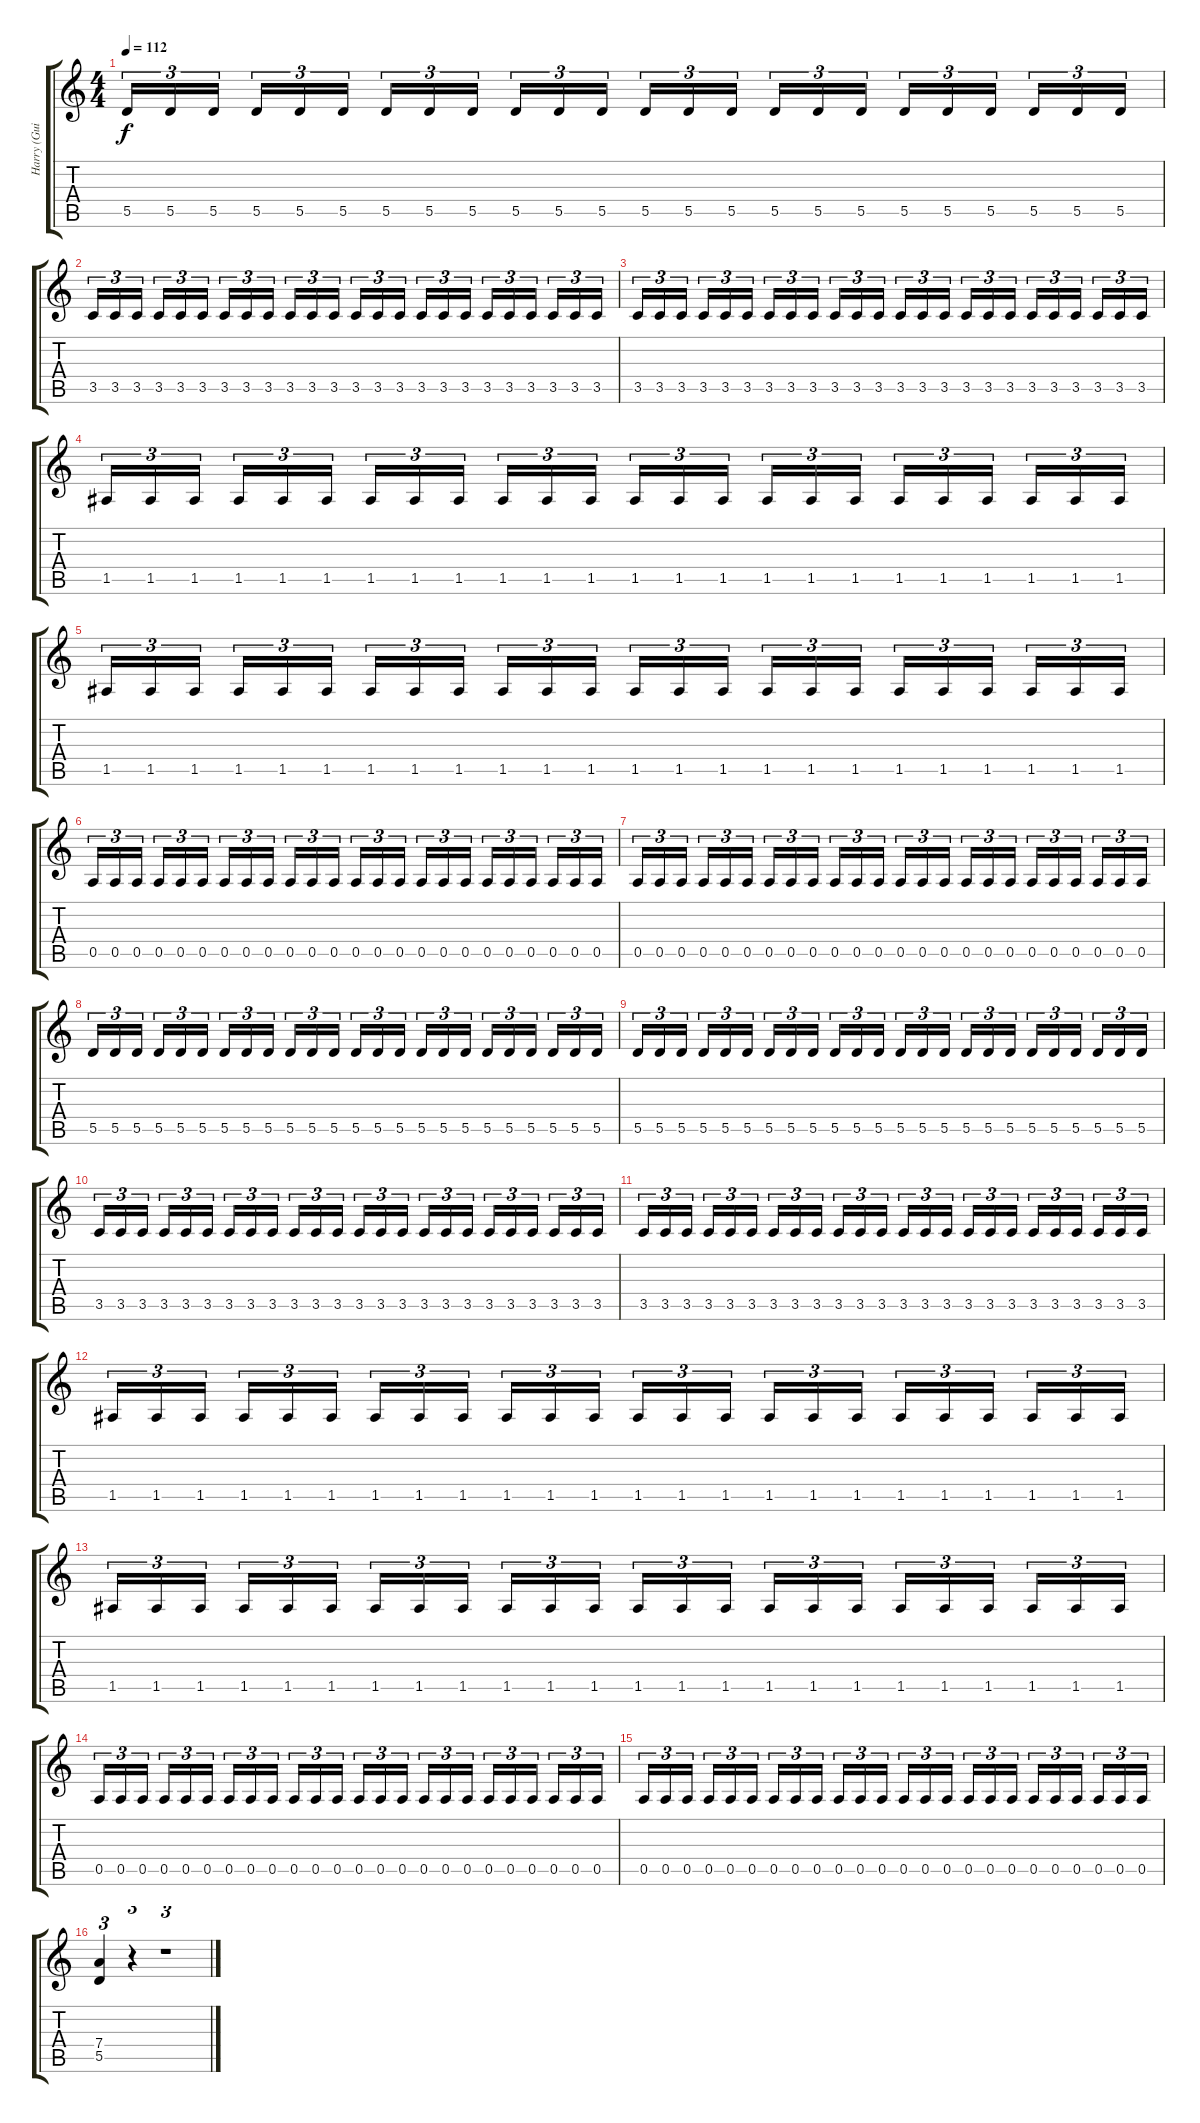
\track ("Harry (Guitar)" "Harry (Gui") {instrument overdrivenguitar}
\staff {score tabs}
\tuning (E4 B3 G3 D3 A2 E2) {hide}
\ts (4 4)
\tempo 112
\clef g2
\ks c
5.5.16{tu (3 2) dy f} 5.5.16{tu (3 2)} 5.5.16{tu (3 2)} 5.5.16{tu (3 2)} 5.5.16{tu (3 2)} 5.5.16{tu (3 2)} 5.5.16{tu (3 2)} 5.5.16{tu (3 2)} 5.5.16{tu (3 2)} 5.5.16{tu (3 2)} 5.5.16{tu (3 2)} 5.5.16{tu (3 2)} 5.5.16{tu (3 2)} 5.5.16{tu (3 2)} 5.5.16{tu (3 2)} 5.5.16{tu (3 2)} 5.5.16{tu (3 2)} 5.5.16{tu (3 2)} 5.5.16{tu (3 2)} 5.5.16{tu (3 2)} 5.5.16{tu (3 2)} 5.5.16{tu (3 2)} 5.5.16{tu (3 2)} 5.5.16{tu (3 2)} |
3.5.16{tu (3 2)} 3.5.16{tu (3 2)} 3.5.16{tu (3 2)} 3.5.16{tu (3 2)} 3.5.16{tu (3 2)} 3.5.16{tu (3 2)} 3.5.16{tu (3 2)} 3.5.16{tu (3 2)} 3.5.16{tu (3 2)} 3.5.16{tu (3 2)} 3.5.16{tu (3 2)} 3.5.16{tu (3 2)} 3.5.16{tu (3 2)} 3.5.16{tu (3 2)} 3.5.16{tu (3 2)} 3.5.16{tu (3 2)} 3.5.16{tu (3 2)} 3.5.16{tu (3 2)} 3.5.16{tu (3 2)} 3.5.16{tu (3 2)} 3.5.16{tu (3 2)} 3.5.16{tu (3 2)} 3.5.16{tu (3 2)} 3.5.16{tu (3 2)} |
3.5.16{tu (3 2)} 3.5.16{tu (3 2)} 3.5.16{tu (3 2)} 3.5.16{tu (3 2)} 3.5.16{tu (3 2)} 3.5.16{tu (3 2)} 3.5.16{tu (3 2)} 3.5.16{tu (3 2)} 3.5.16{tu (3 2)} 3.5.16{tu (3 2)} 3.5.16{tu (3 2)} 3.5.16{tu (3 2)} 3.5.16{tu (3 2)} 3.5.16{tu (3 2)} 3.5.16{tu (3 2)} 3.5.16{tu (3 2)} 3.5.16{tu (3 2)} 3.5.16{tu (3 2)} 3.5.16{tu (3 2)} 3.5.16{tu (3 2)} 3.5.16{tu (3 2)} 3.5.16{tu (3 2)} 3.5.16{tu (3 2)} 3.5.16{tu (3 2)} |
1.5.16{tu (3 2)} 1.5.16{tu (3 2)} 1.5.16{tu (3 2)} 1.5.16{tu (3 2)} 1.5.16{tu (3 2)} 1.5.16{tu (3 2)} 1.5.16{tu (3 2)} 1.5.16{tu (3 2)} 1.5.16{tu (3 2)} 1.5.16{tu (3 2)} 1.5.16{tu (3 2)} 1.5.16{tu (3 2)} 1.5.16{tu (3 2)} 1.5.16{tu (3 2)} 1.5.16{tu (3 2)} 1.5.16{tu (3 2)} 1.5.16{tu (3 2)} 1.5.16{tu (3 2)} 1.5.16{tu (3 2)} 1.5.16{tu (3 2)} 1.5.16{tu (3 2)} 1.5.16{tu (3 2)} 1.5.16{tu (3 2)} 1.5.16{tu (3 2)} |
1.5.16{tu (3 2)} 1.5.16{tu (3 2)} 1.5.16{tu (3 2)} 1.5.16{tu (3 2)} 1.5.16{tu (3 2)} 1.5.16{tu (3 2)} 1.5.16{tu (3 2)} 1.5.16{tu (3 2)} 1.5.16{tu (3 2)} 1.5.16{tu (3 2)} 1.5.16{tu (3 2)} 1.5.16{tu (3 2)} 1.5.16{tu (3 2)} 1.5.16{tu (3 2)} 1.5.16{tu (3 2)} 1.5.16{tu (3 2)} 1.5.16{tu (3 2)} 1.5.16{tu (3 2)} 1.5.16{tu (3 2)} 1.5.16{tu (3 2)} 1.5.16{tu (3 2)} 1.5.16{tu (3 2)} 1.5.16{tu (3 2)} 1.5.16{tu (3 2)} |
0.5.16{tu (3 2)} 0.5.16{tu (3 2)} 0.5.16{tu (3 2)} 0.5.16{tu (3 2)} 0.5.16{tu (3 2)} 0.5.16{tu (3 2)} 0.5.16{tu (3 2)} 0.5.16{tu (3 2)} 0.5.16{tu (3 2)} 0.5.16{tu (3 2)} 0.5.16{tu (3 2)} 0.5.16{tu (3 2)} 0.5.16{tu (3 2)} 0.5.16{tu (3 2)} 0.5.16{tu (3 2)} 0.5.16{tu (3 2)} 0.5.16{tu (3 2)} 0.5.16{tu (3 2)} 0.5.16{tu (3 2)} 0.5.16{tu (3 2)} 0.5.16{tu (3 2)} 0.5.16{tu (3 2)} 0.5.16{tu (3 2)} 0.5.16{tu (3 2)} |
0.5.16{tu (3 2)} 0.5.16{tu (3 2)} 0.5.16{tu (3 2)} 0.5.16{tu (3 2)} 0.5.16{tu (3 2)} 0.5.16{tu (3 2)} 0.5.16{tu (3 2)} 0.5.16{tu (3 2)} 0.5.16{tu (3 2)} 0.5.16{tu (3 2)} 0.5.16{tu (3 2)} 0.5.16{tu (3 2)} 0.5.16{tu (3 2)} 0.5.16{tu (3 2)} 0.5.16{tu (3 2)} 0.5.16{tu (3 2)} 0.5.16{tu (3 2)} 0.5.16{tu (3 2)} 0.5.16{tu (3 2)} 0.5.16{tu (3 2)} 0.5.16{tu (3 2)} 0.5.16{tu (3 2)} 0.5.16{tu (3 2)} 0.5.16{tu (3 2)} |
5.5.16{tu (3 2)} 5.5.16{tu (3 2)} 5.5.16{tu (3 2)} 5.5.16{tu (3 2)} 5.5.16{tu (3 2)} 5.5.16{tu (3 2)} 5.5.16{tu (3 2)} 5.5.16{tu (3 2)} 5.5.16{tu (3 2)} 5.5.16{tu (3 2)} 5.5.16{tu (3 2)} 5.5.16{tu (3 2)} 5.5.16{tu (3 2)} 5.5.16{tu (3 2)} 5.5.16{tu (3 2)} 5.5.16{tu (3 2)} 5.5.16{tu (3 2)} 5.5.16{tu (3 2)} 5.5.16{tu (3 2)} 5.5.16{tu (3 2)} 5.5.16{tu (3 2)} 5.5.16{tu (3 2)} 5.5.16{tu (3 2)} 5.5.16{tu (3 2)} |
5.5.16{tu (3 2)} 5.5.16{tu (3 2)} 5.5.16{tu (3 2)} 5.5.16{tu (3 2)} 5.5.16{tu (3 2)} 5.5.16{tu (3 2)} 5.5.16{tu (3 2)} 5.5.16{tu (3 2)} 5.5.16{tu (3 2)} 5.5.16{tu (3 2)} 5.5.16{tu (3 2)} 5.5.16{tu (3 2)} 5.5.16{tu (3 2)} 5.5.16{tu (3 2)} 5.5.16{tu (3 2)} 5.5.16{tu (3 2)} 5.5.16{tu (3 2)} 5.5.16{tu (3 2)} 5.5.16{tu (3 2)} 5.5.16{tu (3 2)} 5.5.16{tu (3 2)} 5.5.16{tu (3 2)} 5.5.16{tu (3 2)} 5.5.16{tu (3 2)} |
3.5.16{tu (3 2)} 3.5.16{tu (3 2)} 3.5.16{tu (3 2)} 3.5.16{tu (3 2)} 3.5.16{tu (3 2)} 3.5.16{tu (3 2)} 3.5.16{tu (3 2)} 3.5.16{tu (3 2)} 3.5.16{tu (3 2)} 3.5.16{tu (3 2)} 3.5.16{tu (3 2)} 3.5.16{tu (3 2)} 3.5.16{tu (3 2)} 3.5.16{tu (3 2)} 3.5.16{tu (3 2)} 3.5.16{tu (3 2)} 3.5.16{tu (3 2)} 3.5.16{tu (3 2)} 3.5.16{tu (3 2)} 3.5.16{tu (3 2)} 3.5.16{tu (3 2)} 3.5.16{tu (3 2)} 3.5.16{tu (3 2)} 3.5.16{tu (3 2)} |
3.5.16{tu (3 2)} 3.5.16{tu (3 2)} 3.5.16{tu (3 2)} 3.5.16{tu (3 2)} 3.5.16{tu (3 2)} 3.5.16{tu (3 2)} 3.5.16{tu (3 2)} 3.5.16{tu (3 2)} 3.5.16{tu (3 2)} 3.5.16{tu (3 2)} 3.5.16{tu (3 2)} 3.5.16{tu (3 2)} 3.5.16{tu (3 2)} 3.5.16{tu (3 2)} 3.5.16{tu (3 2)} 3.5.16{tu (3 2)} 3.5.16{tu (3 2)} 3.5.16{tu (3 2)} 3.5.16{tu (3 2)} 3.5.16{tu (3 2)} 3.5.16{tu (3 2)} 3.5.16{tu (3 2)} 3.5.16{tu (3 2)} 3.5.16{tu (3 2)} |
1.5.16{tu (3 2)} 1.5.16{tu (3 2)} 1.5.16{tu (3 2)} 1.5.16{tu (3 2)} 1.5.16{tu (3 2)} 1.5.16{tu (3 2)} 1.5.16{tu (3 2)} 1.5.16{tu (3 2)} 1.5.16{tu (3 2)} 1.5.16{tu (3 2)} 1.5.16{tu (3 2)} 1.5.16{tu (3 2)} 1.5.16{tu (3 2)} 1.5.16{tu (3 2)} 1.5.16{tu (3 2)} 1.5.16{tu (3 2)} 1.5.16{tu (3 2)} 1.5.16{tu (3 2)} 1.5.16{tu (3 2)} 1.5.16{tu (3 2)} 1.5.16{tu (3 2)} 1.5.16{tu (3 2)} 1.5.16{tu (3 2)} 1.5.16{tu (3 2)} |
1.5.16{tu (3 2)} 1.5.16{tu (3 2)} 1.5.16{tu (3 2)} 1.5.16{tu (3 2)} 1.5.16{tu (3 2)} 1.5.16{tu (3 2)} 1.5.16{tu (3 2)} 1.5.16{tu (3 2)} 1.5.16{tu (3 2)} 1.5.16{tu (3 2)} 1.5.16{tu (3 2)} 1.5.16{tu (3 2)} 1.5.16{tu (3 2)} 1.5.16{tu (3 2)} 1.5.16{tu (3 2)} 1.5.16{tu (3 2)} 1.5.16{tu (3 2)} 1.5.16{tu (3 2)} 1.5.16{tu (3 2)} 1.5.16{tu (3 2)} 1.5.16{tu (3 2)} 1.5.16{tu (3 2)} 1.5.16{tu (3 2)} 1.5.16{tu (3 2)} |
0.5.16{tu (3 2)} 0.5.16{tu (3 2)} 0.5.16{tu (3 2)} 0.5.16{tu (3 2)} 0.5.16{tu (3 2)} 0.5.16{tu (3 2)} 0.5.16{tu (3 2)} 0.5.16{tu (3 2)} 0.5.16{tu (3 2)} 0.5.16{tu (3 2)} 0.5.16{tu (3 2)} 0.5.16{tu (3 2)} 0.5.16{tu (3 2)} 0.5.16{tu (3 2)} 0.5.16{tu (3 2)} 0.5.16{tu (3 2)} 0.5.16{tu (3 2)} 0.5.16{tu (3 2)} 0.5.16{tu (3 2)} 0.5.16{tu (3 2)} 0.5.16{tu (3 2)} 0.5.16{tu (3 2)} 0.5.16{tu (3 2)} 0.5.16{tu (3 2)} |
0.5.16{tu (3 2)} 0.5.16{tu (3 2)} 0.5.16{tu (3 2)} 0.5.16{tu (3 2)} 0.5.16{tu (3 2)} 0.5.16{tu (3 2)} 0.5.16{tu (3 2)} 0.5.16{tu (3 2)} 0.5.16{tu (3 2)} 0.5.16{tu (3 2)} 0.5.16{tu (3 2)} 0.5.16{tu (3 2)} 0.5.16{tu (3 2)} 0.5.16{tu (3 2)} 0.5.16{tu (3 2)} 0.5.16{tu (3 2)} 0.5.16{tu (3 2)} 0.5.16{tu (3 2)} 0.5.16{tu (3 2)} 0.5.16{tu (3 2)} 0.5.16{tu (3 2)} 0.5.16{tu (3 2)} 0.5.16{tu (3 2)} 0.5.16{tu (3 2)} |
(7.4 5.5).4{tu (3 2)} r.4{tu (3 2)} r.1{tu (3 2)}
